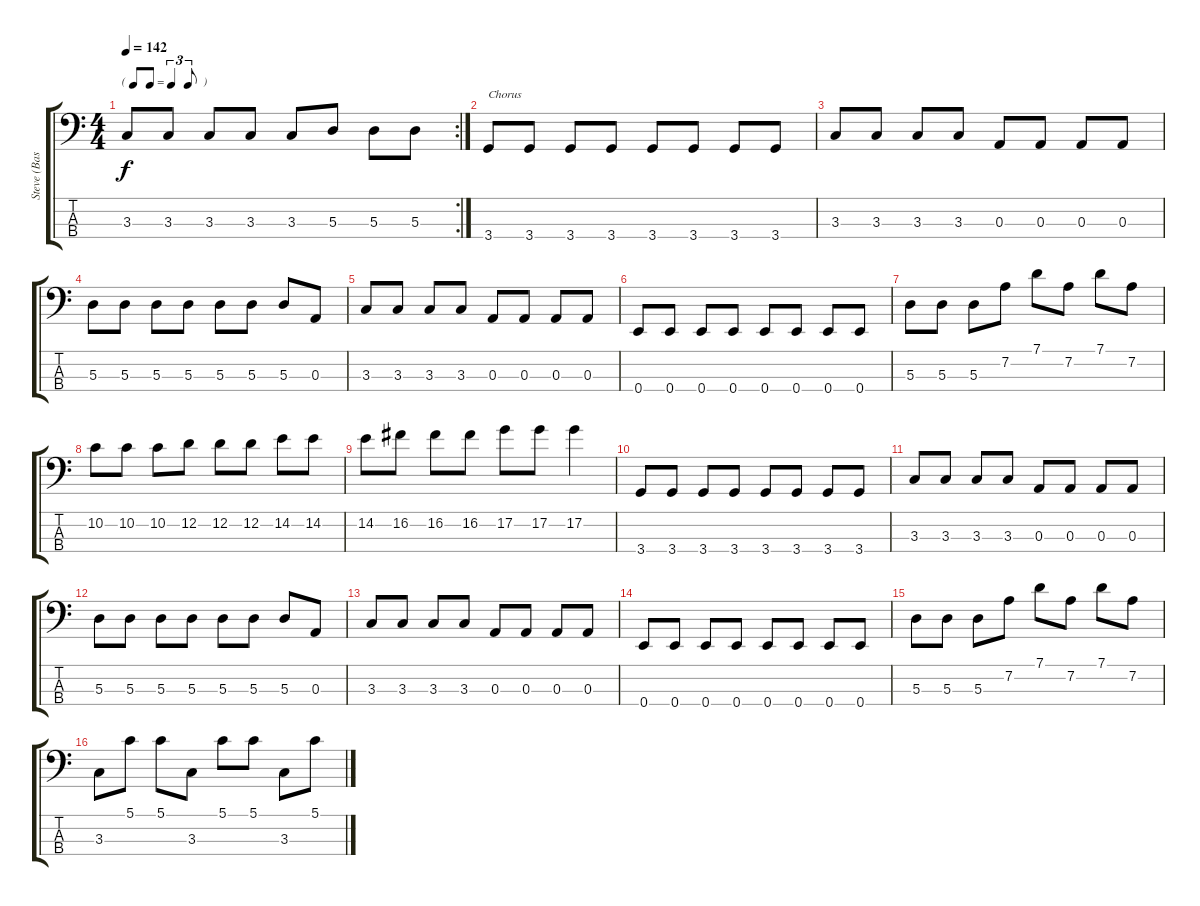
\track ("Steve (Bass)" "Steve (Bas") {instrument electricbassfinger}
\staff {score tabs}
\tuning (G2 D2 A1 E1) {hide}
\rc 2
\ts (4 4)
\tf triplet8th
\tempo 142
\clef f4
\ks c
3.3.8{dy f} 3.3.8 3.3.8 3.3.8 3.3.8 5.3.8 5.3.8 5.3.8 |
3.4.8{txt "Chorus"} 3.4.8 3.4.8 3.4.8 3.4.8 3.4.8 3.4.8 3.4.8 |
3.3.8 3.3.8 3.3.8 3.3.8 0.3.8 0.3.8 0.3.8 0.3.8 |
5.3.8 5.3.8 5.3.8 5.3.8 5.3.8 5.3.8 5.3.8 0.3.8 |
3.3.8 3.3.8 3.3.8 3.3.8 0.3.8 0.3.8 0.3.8 0.3.8 |
0.4.8 0.4.8 0.4.8 0.4.8 0.4.8 0.4.8 0.4.8 0.4.8 |
5.3.8 5.3.8 5.3.8 7.2.8 7.1.8 7.2.8 7.1.8 7.2.8 |
10.2.8 10.2.8 10.2.8 12.2.8 12.2.8 12.2.8 14.2.8 14.2.8 |
14.2.8 16.2.8 16.2.8 16.2.8 17.2.8 17.2.8 17.2.4 |
3.4.8 3.4.8 3.4.8 3.4.8 3.4.8 3.4.8 3.4.8 3.4.8 |
3.3.8 3.3.8 3.3.8 3.3.8 0.3.8 0.3.8 0.3.8 0.3.8 |
5.3.8 5.3.8 5.3.8 5.3.8 5.3.8 5.3.8 5.3.8 0.3.8 |
3.3.8 3.3.8 3.3.8 3.3.8 0.3.8 0.3.8 0.3.8 0.3.8 |
0.4.8 0.4.8 0.4.8 0.4.8 0.4.8 0.4.8 0.4.8 0.4.8 |
5.3.8 5.3.8 5.3.8 7.2.8 7.1.8 7.2.8 7.1.8 7.2.8 |
3.3.8 5.1.8 5.1.8 3.3.8 5.1.8 5.1.8 3.3.8 5.1.8
